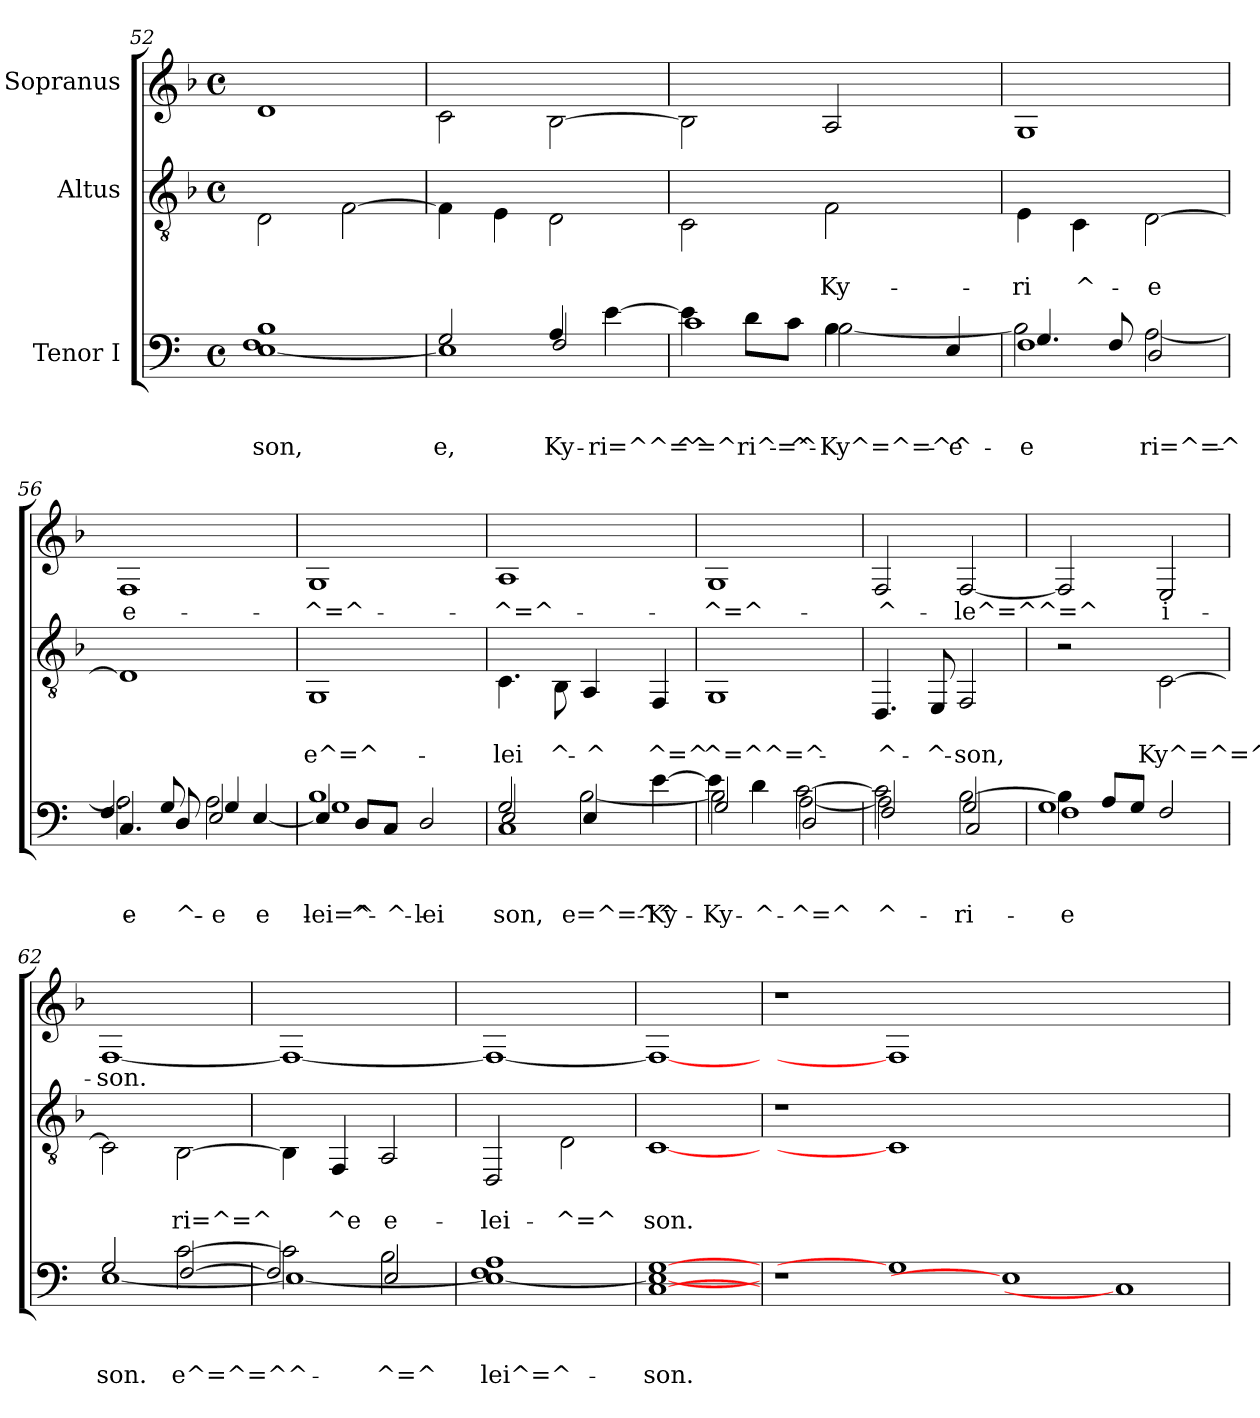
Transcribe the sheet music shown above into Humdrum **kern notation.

**kern	**text	**text	**text	**kern	**text	**text	**kern	**text
*part3	*part3	*part3	*part3	*part2	*part2	*part2	*part1	*part1
*staff3	*staff3	*staff3	*staff3	*staff2	*staff2	*staff2	*staff1	*staff1
*I"Tenor I	*	*	*	*I"Altus	*	*	*I"Sopranus	*
*clefF4	*	*	*	*clefGv2	*	*	*clefG2	*
*ITrd4c7	*	*	*	*ITrd-7c-12	*	*	*ITrd-7c-12	*
*k[b-]	*	*	*	*k[b-]	*	*	*k[b-]	*
*F:	*	*	*	*F:	*	*	*F:	*
*M4/4	*	*	*	*M4/4	*	*	*M4/4	*
*met(c)	*	*	*	*met(c)	*	*	*met(c)	*
=52	=52	=52	=52	=52	=52	=52	=52	=52
!	!	!	!LO:LY:b	!	!	!	!	!
*^	*	*	*	*	*	*	*	*
!	!	!	!	!LO:LY:b	!	!	!	!	!
*	*^	*	*	*	*	*	*	*	*
!	!	!	!	!	!LO:LY:b	!	!	!	!	!
1E	[<1AA	1BB-	.	.	son,	2d\	.	.	1dd	.
.	.	.	.	.	.	[>2f\	.	.	.	.
=53	=53	=53	=53	=53	=53	=53	=53	=53	=53	=53
!	!	!	!	!	!LO:LY:b	!	!	!	!	!
2C/	1AA]	2ryy	.	.	e,	4f\]	.	.	2cc\	.
.	.	.	.	.	.	4e\	.	.	.	.
!	!	!	!	!	!LO:LY:b	!	!	!	!	!
!	!	!	!	!	!LO:LY:b	!	!	!	!	!
4D/	.	2BB-/	.	.	Ky-	2d\	.	.	[>2b-\	.
!	!	!	!	!	!LO:LY:b	!	!	!	!	!
[>4A\	.	.	.	.	-ri=^^=^	.	.	.	.	.
!!LO:LB:g=z
=54	=54	=54	=54	=54	=54	=54	=54	=54	=54	=54
!	!	!	!	!	!LO:LY:b	!	!	!	!	!
4A\]	2ryy	1F	.	.	-^=^ri^=^-	2c\	.	.	2b-\]	.
8G\L	.	.	.	.	.	.	.	.	.	.
!	!	!	!	!	!LO:LY:b	!	!	!	!	!
8F\J	.	.	.	.	-^-	.	.	.	.	.
!	!	!	!	!	!LO:LY:b	!	!	!	!	!
!	!	!	!	!	!LO:LY:b	!	!	!LO:LY:b	!	!
4E\	[>2E\	.	.	.	-Ky^=^=^^-	2f\	.	Ky-	2a/	.
!	!	!	!	!	!LO:LY:b	!	!	!	!	!
4AA/	.	.	.	.	e-	.	.	.	.	.
=55	=55	=55	=55	=55	=55	=55	=55	=55	=55	=55
!	!	!	!	!	!LO:LY:b	!	!	!	!	!
!	!	!	!	!	!LO:LY:b	!	!	!LO:LY:b	!	!
1BB-	2E\]	4.C/	.	.	-e	4e\	.	-ri	1g	.
!	!	!	!	!	!	!	!	!LO:LY:b	!	!
.	.	.	.	.	.	4c\	.	^-	.	.
.	.	8BB-/	.	.	.	.	.	.	.	.
!	!	!	!	!	!LO:LY:b	!	!	!LO:LY:b	!	!
.	[>2D\	2GG/	.	.	-ri=^=^-	[>2d\	.	-e	.	.
=56	=56	=56	=56	=56	=56	=56	=56	=56	=56	=56
!	!	!	!	!	!LO:LY:b	!	!	!	!	!
!	!	!	!	!	!LO:LY:b	!	!	!	!	!LO:LY:b
4.FF/	2D\]	4.BB-/	.	.	-e	1d]	.	.	1f	e-
!	!	!	!	!	!LO:LY:b	!	!	!	!	!
!	!	!	!	!	!LO:LY:b	!	!	!	!	!
8GG/	.	8C/	.	.	^-	.	.	.	.	.
!	!	!	!	!	!LO:LY:b	!	!	!	!	!
!	!	!	!	!	!LO:LY:b	!	!	!	!	!
2AA/	4C/	2D\	.	.	e	.	.	.	.	.
!	!	!	!	!	!LO:LY:b	!	!	!	!	!
.	[<4AA/	.	.	.	e-	.	.	.	.	.
=57	=57	=57	=57	=57	=57	=57	=57	=57	=57	=57
!	!	!	!	!	!LO:LY:b	!	!	!	!	!
!	!	!	!	!	!LO:LY:b	!	!	!LO:LY:b	!	!LO:LY:b
1E	4AA/]	1C	.	.	lei=^-	1G	.	e^=^-	1g	-^=^-
!	!	!	!	!	!LO:LY:b	!	!	!	!	!
.	8GG/L	.	.	.	-^-	.	.	.	.	.
!	!	!	!	!	!LO:LY:b	!	!	!	!	!
.	8FF/J	.	.	.	-^-	.	.	.	.	.
!	!	!	!	!	!LO:LY:b	!	!	!	!	!
.	2GG/	.	.	.	-lei	.	.	.	.	.
=58	=58	=58	=58	=58	=58	=58	=58	=58	=58	=58
!	!	!	!	!	!LO:LY:b	!	!	!	!	!
!	!	!	!	!	!LO:LY:b	!	!	!	!	!
!	!	!	!	!	!LO:LY:b	!	!	!LO:LY:b	!	!LO:LY:b
2C/	2AA/	1FF	.	.	-son,	4.c\	.	-lei	1a	-^=^-
!	!	!	!	!	!	!	!	!LO:LY:b	!	!
.	.	.	.	.	.	8B-\	.	^-	.	.
!	!	!	!	!	!LO:LY:b	!	!	!	!	!
!	!	!	!	!	!LO:LY:b	!	!	!LO:LY:b	!	!
4AA/	[>2E\	.	.	.	e=^=^^-	4A/	.	-^	.	.
!	!	!	!	!	!LO:LY:b	!	!	!LO:LY:b	!	!
[>4A\	.	.	.	.	Ky-	4F/	.	^=^	.	.
=59	=59	=59	=59	=59	=59	=59	=59	=59	=59	=59
!	!	!	!	!	!LO:LY:b	!	!	!LO:LY:b	!	!LO:LY:b
4A\]	2E\]	2C/	.	.	-Ky-	1G	.	^=^^=^-	1g	-^=^-
!	!	!	!	!	!LO:LY:b	!	!	!	!	!
4G\	.	.	.	.	^-	.	.	.	.	.
!	!	!	!	!	!LO:LY:b	!	!	!	!	!
!	!	!	!	!	!LO:LY:b	!	!	!	!	!
!	!	!	!	!	!LO:LY:b	!	!	!	!	!
[>2F\	[>2D\	2GG/	.	.	-^=^	.	.	.	.	.
!!LO:LB:g=z
=60	=60	=60	=60	=60	=60	=60	=60	=60	=60	=60
!	!	!	!	!	!LO:LY:b	!	!	!LO:LY:b	!	!LO:LY:b
2F\]	2D\]	2BB-/	.	.	-^-	4.D/	.	-^-	2f/	-^-
!	!	!	!	!	!	!	!	!LO:LY:b	!	!
.	.	.	.	.	.	8E/	.	-^-	.	.
!	!	!	!	!	!LO:LY:b	!	!	!	!	!
!	!	!	!	!	!LO:LY:b	!	!	!	!	!
!	!	!	!	!	!LO:LY:b	!	!	!LO:LY:b	!	!LO:LY:b
[>2E\	2C/	2FF/	.	.	-ri-	2F/	.	-son,	[<2f/	-le^=^^=^
=61	=61	=61	=61	=61	=61	=61	=61	=61	=61	=61
!	!	!	!	!	!LO:LY:b	!	!	!	!	!
!	!	!	!	!	!LO:LY:b	!	!	!	!	!
4E\]	1BB-	1C	.	.	-e	2r	.	.	2f/]	.
8D/L	.	.	.	.	.	.	.	.	.	.
8C/J	.	.	.	.	.	.	.	.	.	.
!	!	!	!	!	!	!	!	!LO:LY:b	!	!LO:LY:b
2BB-/	.	.	.	.	.	[>2c\	.	Ky^=^=^	2e/	i-
=62	=62	=62	=62	=62	=62	=62	=62	=62	=62	=62
!	!	!	!	!	!LO:LY:b	!	!	!	!	!LO:LY:b
2C/	[<1AA	2ryy	.	.	-son.	2c\]	.	.	[<1f	-son.
!	!	!	!	!	!LO:LY:b	!	!	!	!	!
!	!	!	!	!	!LO:LY:b	!	!	!LO:LY:b	!	!
[>2F\	.	[<2BB-/	.	.	e^=^=^^-	[>2B-\	.	ri=^=^	.	.
=63	=63	=63	=63	=63	=63	=63	=63	=63	=63	=63
2F\]	1AA_	2BB-/]	.	.	.	4B-\]	.	.	1f_	.
!	!	!	!	!	!	!	!	!LO:LY:b	!	!
.	.	.	.	.	.	4F/	.	^e	.	.
!	!	!	!	!	!LO:LY:b	!	!	!	!	!
!	!	!	!	!	!LO:LY:b	!	!	!LO:LY:b	!	!
2E\	.	2AA/	.	.	^=^	2A/	.	e-	.	.
=64	=64	=64	=64	=64	=64	=64	=64	=64	=64	=64
!	!	!	!	!	!LO:LY:b	!	!	!	!	!
!	!	!	!	!	!LO:LY:b	!	!	!LO:LY:b	!	!
1D	1AA_	1BB-	.	.	-lei^=^-	2D/	.	-lei-	1f_	.
!	!	!	!	!	!	!	!	!LO:LY:b	!	!
.	.	.	.	.	.	2d\	.	-^=^	.	.
=65	=65	=65	=65	=65	=65	=65	=65	=65	=65	=65
!	!	!	!	!	!LO:LY:b	!	!	!	!	!
!	!	!	!	!	!LO:LY:b	!	!	!LO:LY:b	!	!
[1C	1AA_	[1FF	.	.	son.	[1c	.	son.	1f_	.
*v	*v	*v	*	*	*	*	*	*	*	*
!!LO:LB:g=z
=66	=66	=66	=66	=66	=66	=66	=66	=66
1r	.	.	.	1r	.	.	1r	.
1C]	.	.	.	1c]	.	.	1f]	.
1AA]	.	.	.	0ryy	.	.	0ryy	.
1FF]	.	.	.	.	.	.	.	.
=	=	=	=	=	=	=	=	=
*-	*-	*-	*-	*-	*-	*-	*-	*-
